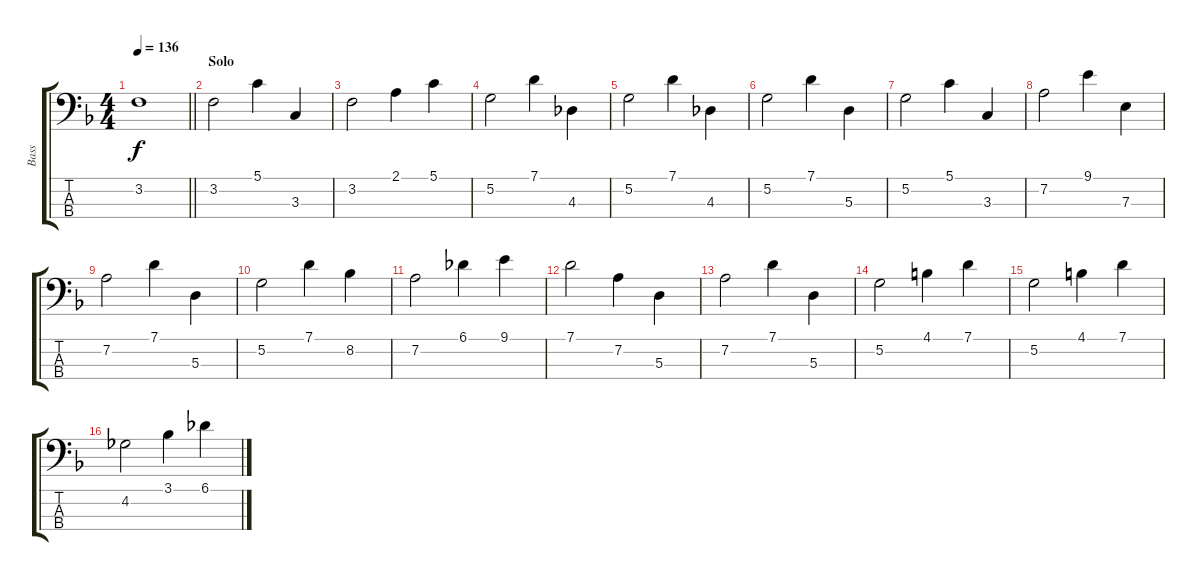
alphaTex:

\track ("Bass" "Bass") {instrument acousticbass}
\staff {score tabs}
\tuning (G2 D2 A1 E1) {hide}
\ts (4 4)
\tempo 136
\clef f4
\barLineRight lightlight
\ks f
3.2.1{dy f} |
\section ("" "Solo")
3.2.2 5.1.4 3.3.4 |
3.2.2 2.1.4 5.1.4 |
5.2.2 7.1.4 4.3.4 |
5.2.2 7.1.4 4.3.4 |
5.2.2 7.1.4 5.3.4 |
5.2.2 5.1.4 3.3.4 |
7.2.2 9.1.4 7.3.4 |
7.2.2 7.1.4 5.3.4 |
5.2.2 7.1.4 8.2.4 |
7.2.2 6.1.4 9.1.4 |
7.1.2 7.2.4 5.3.4 |
7.2.2 7.1.4 5.3.4 |
5.2.2 4.1.4 7.1.4 |
5.2.2 4.1.4 7.1.4 |
4.2.2 3.1.4 6.1.4
